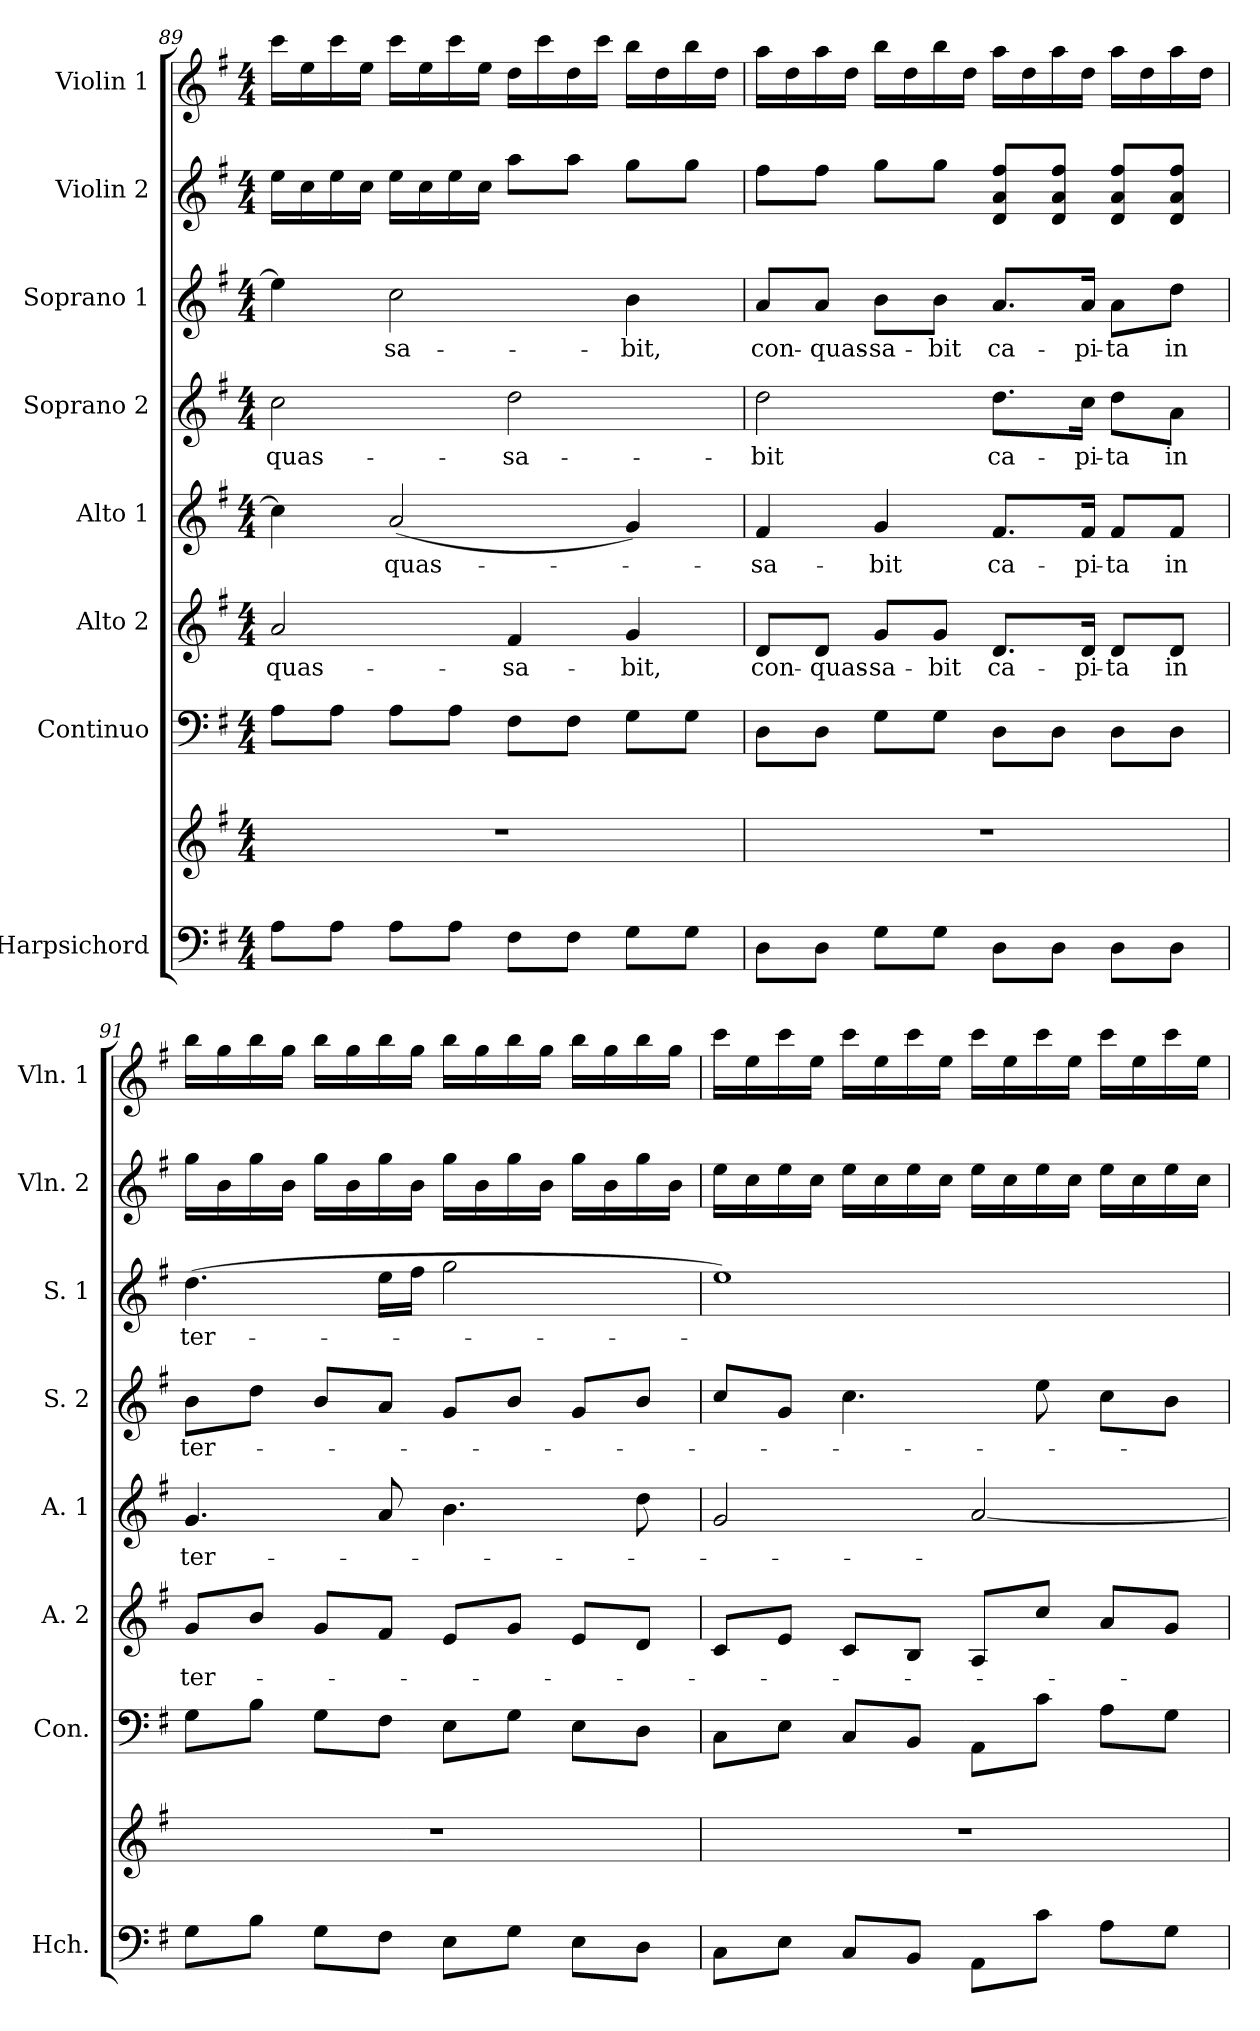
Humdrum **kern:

**kern	**kern	**kern	**kern	**text	**kern	**text	**kern	**text	**kern	**text	**kern	**kern
*part8	*part8	*part7	*part6	*part6	*part5	*part5	*part4	*part4	*part3	*part3	*part2	*part1
*staff9	*staff8	*staff7	*staff6	*staff6	*staff5	*staff5	*staff4	*staff4	*staff3	*staff3	*staff2	*staff1
*I"Harpsichord	*	*I"Continuo	*I"Alto 2	*	*I"Alto 1	*	*I"Soprano 2	*	*I"Soprano 1	*	*I"Violin 2	*I"Violin 1
*I'Hch.	*	*I'Con.	*I'A. 2	*	*I'A. 1	*	*I'S. 2	*	*I'S. 1	*	*I'Vln. 2	*I'Vln. 1
!!LO:PB:g=z
*clefF4	*clefG2	*clefF4	*clefG2	*	*clefG2	*	*clefG2	*	*clefG2	*	*clefG2	*clefG2
*k[f#]	*k[f#]	*k[f#]	*k[f#]	*	*k[f#]	*	*k[f#]	*	*k[f#]	*	*k[f#]	*k[f#]
*M4/4	*M4/4	*M4/4	*M4/4	*	*M4/4	*	*M4/4	*	*M4/4	*	*M4/4	*M4/4
=89	=89	=89	=89	=89	=89	=89	=89	=89	=89	=89	=89	=89
!	!	!	!	!LO:LY:b	!	!	!	!LO:LY:b	!	!	!	!
8A\L	1r	8A\L	2a/	-quas-	4cc\]	.	2cc\	-quas-	4ee\]	.	16ee\LL	16ccc\LL
.	.	.	.	.	.	.	.	.	.	.	16cc\	16ee\
8A\J	.	8A\J	.	.	.	.	.	.	.	.	16ee\	16ccc\
.	.	.	.	.	.	.	.	.	.	.	16cc\JJ	16ee\JJ
!	!	!	!	!	!	!LO:LY:b	!	!	!	!LO:LY:b	!	!
8A\L	.	8A\L	.	.	(<2a/	-quas-	.	.	2cc\	-sa-	16ee\LL	16ccc\LL
.	.	.	.	.	.	.	.	.	.	.	16cc\	16ee\
8A\J	.	8A\J	.	.	.	.	.	.	.	.	16ee\	16ccc\
.	.	.	.	.	.	.	.	.	.	.	16cc\JJ	16ee\JJ
!	!	!	!	!LO:LY:b	!	!	!	!LO:LY:b	!	!	!	!
8F#\L	.	8F#\L	4f#/	-sa-	.	.	2dd\	-sa-	.	.	8aa\L	16dd\LL
.	.	.	.	.	.	.	.	.	.	.	.	16ccc\
8F#\J	.	8F#\J	.	.	.	.	.	.	.	.	8aa\J	16dd\
.	.	.	.	.	.	.	.	.	.	.	.	16ccc\JJ
!	!	!	!	!LO:LY:b	!	!	!	!	!	!LO:LY:b	!	!
8G\L	.	8G\L	4g/	-bit,	4g/)	.	.	.	4b\	-bit,	8gg\L	16bb\LL
.	.	.	.	.	.	.	.	.	.	.	.	16dd\
8G\J	.	8G\J	.	.	.	.	.	.	.	.	8gg\J	16bb\
.	.	.	.	.	.	.	.	.	.	.	.	16dd\JJ
=90	=90	=90	=90	=90	=90	=90	=90	=90	=90	=90	=90	=90
!	!	!	!	!LO:LY:b	!	!LO:LY:b	!	!LO:LY:b	!	!LO:LY:b	!	!
8D\L	1r	8D\L	8d/L	con-	4f#/	-sa-	2dd\	-bit	8a/L	con-	8ff#\L	16aa\LL
.	.	.	.	.	.	.	.	.	.	.	.	16dd\
!	!	!	!	!LO:LY:b	!	!	!	!	!	!LO:LY:b	!	!
8D\J	.	8D\J	8d/J	-quas-	.	.	.	.	8a/J	-quas-	8ff#\J	16aa\
.	.	.	.	.	.	.	.	.	.	.	.	16dd\JJ
!	!	!	!	!LO:LY:b	!	!LO:LY:b	!	!	!	!LO:LY:b	!	!
8G\L	.	8G\L	8g/L	-sa-	4g/	-bit	.	.	8b\L	-sa-	8gg\L	16bb\LL
.	.	.	.	.	.	.	.	.	.	.	.	16dd\
!	!	!	!	!LO:LY:b	!	!	!	!	!	!LO:LY:b	!	!
8G\J	.	8G\J	8g/J	-bit	.	.	.	.	8b\J	-bit	8gg\J	16bb\
.	.	.	.	.	.	.	.	.	.	.	.	16dd\JJ
!	!	!	!	!LO:LY:b	!	!LO:LY:b	!	!LO:LY:b	!	!LO:LY:b	!	!
8D\L	.	8D\L	8.d/L	ca-	8.f#/L	ca-	8.dd\L	ca-	8.a/L	ca-	8d/ 8a/ 8ff#/L	16aa\LL
.	.	.	.	.	.	.	.	.	.	.	.	16dd\
8D\J	.	8D\J	.	.	.	.	.	.	.	.	8d/ 8a/ 8ff#/J	16aa\
!	!	!	!	!LO:LY:b	!	!LO:LY:b	!	!LO:LY:b	!	!LO:LY:b	!	!
.	.	.	16d/Jk	-pi-	16f#/Jk	-pi-	16cc\Jk	-pi-	16a/Jk	-pi-	.	16dd\JJ
!	!	!	!	!LO:LY:b	!	!LO:LY:b	!	!LO:LY:b	!	!LO:LY:b	!	!
8D\L	.	8D\L	8d/L	-ta	8f#/L	-ta	8dd\L	-ta	8a\L	-ta	8d/ 8a/ 8ff#/L	16aa\LL
.	.	.	.	.	.	.	.	.	.	.	.	16dd\
!	!	!	!	!LO:LY:b	!	!LO:LY:b	!	!LO:LY:b	!	!LO:LY:b	!	!
8D\J	.	8D\J	8d/J	in	8f#/J	in	8a\J	in	8dd\J	in	8d/ 8a/ 8ff#/J	16aa\
.	.	.	.	.	.	.	.	.	.	.	.	16dd\JJ
!!LO:LB:g=z
=91	=91	=91	=91	=91	=91	=91	=91	=91	=91	=91	=91	=91
!	!	!	!	!LO:LY:b	!	!LO:LY:b	!	!LO:LY:b	!	!LO:LY:b	!	!
8G\L	1r	8G\L	8g/L	ter-	4.g/	ter-	8b\L	ter-	(>4.dd\	ter-	16gg\LL	16bb\LL
.	.	.	.	.	.	.	.	.	.	.	16b\	16gg\
8B\J	.	8B\J	8b/J	.	.	.	8dd\J	.	.	.	16gg\	16bb\
.	.	.	.	.	.	.	.	.	.	.	16b\JJ	16gg\JJ
8G\L	.	8G\L	8g/L	.	.	.	8b/L	.	.	.	16gg\LL	16bb\LL
.	.	.	.	.	.	.	.	.	.	.	16b\	16gg\
8F#\J	.	8F#\J	8f#/J	.	8a/	.	8a/J	.	16ee\LL	.	16gg\	16bb\
.	.	.	.	.	.	.	.	.	16ff#\JJ	.	16b\JJ	16gg\JJ
8E\L	.	8E\L	8e/L	.	4.b\	.	8g/L	.	2gg\	.	16gg\LL	16bb\LL
.	.	.	.	.	.	.	.	.	.	.	16b\	16gg\
8G\J	.	8G\J	8g/J	.	.	.	8b/J	.	.	.	16gg\	16bb\
.	.	.	.	.	.	.	.	.	.	.	16b\JJ	16gg\JJ
8E\L	.	8E\L	8e/L	.	.	.	8g/L	.	.	.	16gg\LL	16bb\LL
.	.	.	.	.	.	.	.	.	.	.	16b\	16gg\
8D\J	.	8D\J	8d/J	.	8dd\	.	8b/J	.	.	.	16gg\	16bb\
.	.	.	.	.	.	.	.	.	.	.	16b\JJ	16gg\JJ
=92	=92	=92	=92	=92	=92	=92	=92	=92	=92	=92	=92	=92
8C\L	1r	8C\L	8c/L	.	2g/	.	8cc/L	.	1ee)	.	16ee\LL	16ccc\LL
.	.	.	.	.	.	.	.	.	.	.	16cc\	16ee\
8E\J	.	8E\J	8e/J	.	.	.	8g/J	.	.	.	16ee\	16ccc\
.	.	.	.	.	.	.	.	.	.	.	16cc\JJ	16ee\JJ
8C/L	.	8C/L	8c/L	.	.	.	4.cc\	.	.	.	16ee\LL	16ccc\LL
.	.	.	.	.	.	.	.	.	.	.	16cc\	16ee\
8BB/J	.	8BB/J	8B/J	.	.	.	.	.	.	.	16ee\	16ccc\
.	.	.	.	.	.	.	.	.	.	.	16cc\JJ	16ee\JJ
8AA\L	.	8AA\L	8A/L	.	[2a/	.	.	.	.	.	16ee\LL	16ccc\LL
.	.	.	.	.	.	.	.	.	.	.	16cc\	16ee\
8c\J	.	8c\J	8cc/J	.	.	.	8ee\	.	.	.	16ee\	16ccc\
.	.	.	.	.	.	.	.	.	.	.	16cc\JJ	16ee\JJ
8A\L	.	8A\L	8a/L	.	.	.	8cc\L	.	.	.	16ee\LL	16ccc\LL
.	.	.	.	.	.	.	.	.	.	.	16cc\	16ee\
8G\J	.	8G\J	8g/J	.	.	.	8b\J	.	.	.	16ee\	16ccc\
.	.	.	.	.	.	.	.	.	.	.	16cc\JJ	16ee\JJ
=	=	=	=	=	=	=	=	=	=	=	=	=
*-	*-	*-	*-	*-	*-	*-	*-	*-	*-	*-	*-	*-
